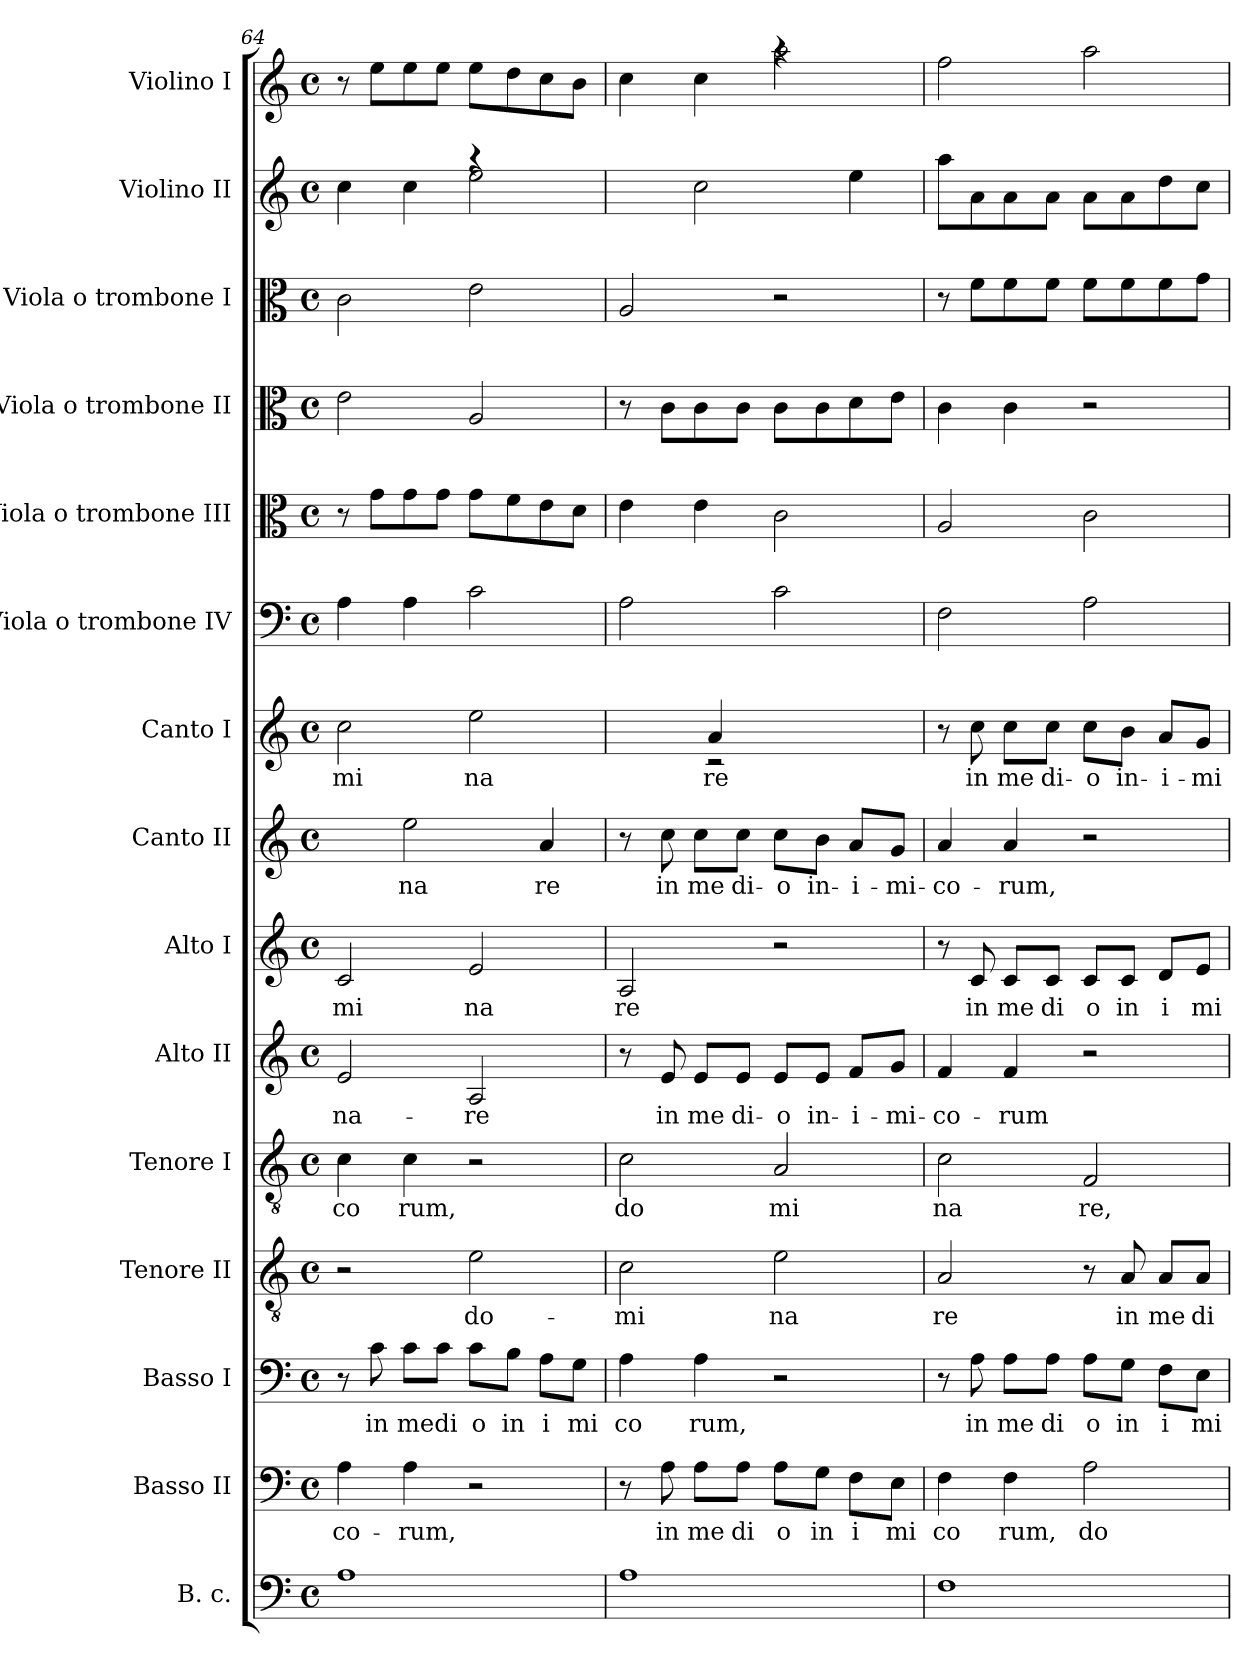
**kern	**kern	**text	**kern	**text	**kern	**text	**kern	**text	**kern	**text	**kern	**text	**kern	**text	**kern	**text	**kern	**kern	**kern	**kern	**kern	**kern
*part15	*part14	*part14	*part13	*part13	*part12	*part12	*part11	*part11	*part10	*part10	*part9	*part9	*part8	*part8	*part7	*part7	*part6	*part5	*part4	*part3	*part2	*part1
*staff15	*staff14	*staff14	*staff13	*staff13	*staff12	*staff12	*staff11	*staff11	*staff10	*staff10	*staff9	*staff9	*staff8	*staff8	*staff7	*staff7	*staff6	*staff5	*staff4	*staff3	*staff2	*staff1
*I"B. c.	*I"Basso II	*	*I"Basso I	*	*I"Tenore II	*	*I"Tenore I	*	*I"Alto II	*	*I"Alto I	*	*I"Canto II	*	*I"Canto I	*	*I"Viola o trombone IV	*I"Viola o trombone III	*I"Viola o trombone II	*I"Viola o trombone I	*I"Violino II	*I"Violino I
*	*	*	*	*	*	*	*	*	*	*	*	*	*	*	*	*	*I'Vla	*I'Vla	*I'Vla	*I'Vla	*I'Vln	*I'Vln
*clefF4	*clefF4	*	*clefF4	*	*clefGv2	*	*clefGv2	*	*clefG2	*	*clefG2	*	*clefG2	*	*clefG2	*	*clefF4	*clefC3	*clefC3	*clefC3	*clefG2	*clefG2
*k[]	*k[]	*	*k[]	*	*k[]	*	*k[]	*	*k[]	*	*k[]	*	*k[]	*	*k[]	*	*k[]	*k[]	*k[]	*k[]	*k[]	*k[]
*M4/4	*M4/4	*	*M4/4	*	*M4/4	*	*M4/4	*	*M4/4	*	*M4/4	*	*M4/4	*	*M4/4	*	*M4/4	*M4/4	*M4/4	*M4/4	*M4/4	*M4/4
*met(c)	*met(c)	*	*met(c)	*	*met(c)	*	*met(c)	*	*met(c)	*	*met(c)	*	*met(c)	*	*met(c)	*	*met(c)	*met(c)	*met(c)	*met(c)	*met(c)	*met(c)
=64	=64	=64	=64	=64	=64	=64	=64	=64	=64	=64	=64	=64	=64	=64	=64	=64	=64	=64	=64	=64	=64	=64
!	!	!LO:LY:b	!	!	!	!	!	!LO:LY:b	!	!LO:LY:b	!	!LO:LY:b	!	!	!	!LO:LY:b	!	!	!	!	!	!
*	*	*	*	*	*	*	*	*	*	*	*	*	*	*	*	*	*	*	*	*	*^	*
1A	4A\	-co-	8r	.	2r	.	4c\	co	2e/	na-	2c/	mi	4ryy	.	2cc\	mi	4A\	8r	2e\	2c\	4cc\	2ryy	8r
!	!	!	!	!LO:LY:b	!	!	!	!	!	!	!	!	!	!	!	!	!	!	!	!	!	!	!
.	.	.	8c\	in	.	.	.	.	.	.	.	.	.	.	.	.	.	8g\L	.	.	.	.	8ee\L
!	!	!LO:LY:b	!	!LO:LY:b	!	!	!	!LO:LY:b	!	!	!	!	!	!LO:LY:b	!	!	!	!	!	!	!	!	!
.	4A\	-rum,	8c\L	medi	.	.	4c\	rum,	.	.	.	.	2ee\	na	.	.	4A\	8g\	.	.	4cc\	.	8ee\
.	.	.	8c\J	.	.	.	.	.	.	.	.	.	.	.	.	.	.	8g\J	.	.	.	.	8ee\J
!	!	!	!	!LO:LY:b	!	!LO:LY:b	!	!	!	!LO:LY:b	!	!LO:LY:b	!	!	!	!LO:LY:b	!	!	!	!	!	!	!
.	2r	.	8c\L	o	2e\	do-	2r	.	2A/	-re	2e/	na	.	.	2ee\	na	2c\	8g\L	2A/	2e\	4raa	2ee\	8ee\L
!	!	!	!	!LO:LY:b	!	!	!	!	!	!	!	!	!	!	!	!	!	!	!	!	!	!	!
.	.	.	8B\J	in	.	.	.	.	.	.	.	.	.	.	.	.	.	8f\	.	.	.	.	8dd\
!	!	!	!	!LO:LY:b	!	!	!	!	!	!	!	!	!	!LO:LY:b	!	!	!	!	!	!	!	!	!
.	.	.	8A\L	i	.	.	.	.	.	.	.	.	4a/	re	.	.	.	8e\	.	.	4ryy	.	8cc\
!	!	!	!	!LO:LY:b	!	!	!	!	!	!	!	!	!	!	!	!	!	!	!	!	!	!	!
.	.	.	8G\J	mi	.	.	.	.	.	.	.	.	.	.	.	.	.	8d\J	.	.	.	.	8b\J
*	*	*	*	*	*	*	*	*	*	*	*	*	*	*	*	*	*	*	*	*	*v	*v	*
!!LO:PB:g=z
=65	=65	=65	=65	=65	=65	=65	=65	=65	=65	=65	=65	=65	=65	=65	=65	=65	=65	=65	=65	=65	=65	=65
!	!	!	!	!LO:LY:b	!	!LO:LY:b	!	!LO:LY:b	!	!	!	!LO:LY:b	!	!	!	!	!	!	!	!	!	!
*	*	*	*	*	*	*	*	*	*	*	*	*	*	*	*^	*	*	*	*	*	*	*^
1A	8r	.	4A\	co	2c\	-mi	2c\	do	8r	.	2A/	re	8r	.	4ryy	32ryy	.	2A\	4e\	8r	2A/	4ryy	4cc\	2ryy
!	!	!LO:LY:b	!	!	!	!	!	!	!	!LO:LY:b	!	!	!	!LO:LY:b	!	!	!	!	!	!	!	!	!	!
*	*	*	*	*	*	*	*	*	*	*	*	*	*	*	*v	*v	*	*	*	*	*	*	*	*
.	8A\	in	.	.	.	.	.	.	8e/	in	.	.	8cc\	in	.	.	.	.	8c\L	.	.	.	.
!	!	!LO:LY:b	!	!LO:LY:b	!	!	!	!	!	!LO:LY:b	!	!	!	!LO:LY:b	!	!	!	!	!	!	!	!	!
.	8A\L	me	4A\	rum,	.	.	.	.	8e/L	me	.	.	8cc\L	me	32ryy	.	.	4e\	8c\	.	2cc\	4cc\	.
!	!	!	!	!	!	!	!	!	!	!	!	!	!	!	!	!LO:LY:b	!	!	!	!	!	!	!
*	*	*	*	*	*	*	*	*	*	*	*	*	*	*	*^	*	*	*	*	*	*	*	*
.	.	.	.	.	.	.	.	.	.	.	.	.	.	.	4a/	2rc	re	.	.	.	.	.	.	.
!	!	!LO:LY:b	!	!	!	!	!	!	!	!LO:LY:b	!	!	!	!LO:LY:b	!	!	!	!	!	!	!	!	!	!
.	8A\J	di	.	.	.	.	.	.	8e/J	di-	.	.	8cc\J	di-	.	.	.	.	.	8c\J	.	.	.	.
!	!	!LO:LY:b	!	!	!	!LO:LY:b	!	!LO:LY:b	!	!LO:LY:b	!	!	!	!LO:LY:b	!	!	!	!	!	!	!	!	!	!
.	8A\L	o	2r	.	2e\	na	2A/	mi	8e/L	-o	2r	.	8cc\L	-o	.	.	.	2c\	2c\	8c\L	2r	.	4raa	2aa\
.	.	.	.	.	.	.	.	.	.	.	.	.	.	.	4...ryy	.	.	.	.	.	.	.	.	.
!	!	!LO:LY:b	!	!	!	!	!	!	!	!LO:LY:b	!	!	!	!LO:LY:b	!	!	!	!	!	!	!	!	!	!
.	8G\J	in	.	.	.	.	.	.	8e/J	in-	.	.	8b\J	in-	.	.	.	.	.	8c\	.	.	.	.
!	!	!LO:LY:b	!	!	!	!	!	!	!	!LO:LY:b	!	!	!	!LO:LY:b	!	!	!	!	!	!	!	!	!	!
.	8F\L	i	.	.	.	.	.	.	8f/L	-i-	.	.	8a/L	-i-	.	.	.	.	.	8d\	.	4ee\	4ryy	.
.	.	.	.	.	.	.	.	.	.	.	.	.	.	.	.	8..ryy	.	.	.	.	.	.	.	.
!	!	!LO:LY:b	!	!	!	!	!	!	!	!LO:LY:b	!	!	!	!LO:LY:b	!	!	!	!	!	!	!	!	!	!
.	8E\J	mi	.	.	.	.	.	.	8g/J	-mi-	.	.	8g/J	-mi-	.	.	.	.	.	8e\J	.	.	.	.
*	*	*	*	*	*	*	*	*	*	*	*	*	*	*	*v	*v	*	*	*	*	*	*	*v	*v
=66	=66	=66	=66	=66	=66	=66	=66	=66	=66	=66	=66	=66	=66	=66	=66	=66	=66	=66	=66	=66	=66	=66
!	!	!LO:LY:b	!	!	!	!LO:LY:b	!	!LO:LY:b	!	!LO:LY:b	!	!	!	!LO:LY:b	!	!	!	!	!	!	!	!
1F	4F\	co	8r	.	2A/	re	2c\	na	4f/	-co-	8r	.	4a/	-co-	8r	.	2F\	2A/	4c\	8r	8aa\L	2ff\
!	!	!	!	!LO:LY:b	!	!	!	!	!	!	!	!LO:LY:b	!	!	!	!LO:LY:b	!	!	!	!	!	!
.	.	.	8A\	in	.	.	.	.	.	.	8c/	in	.	.	8cc\	in	.	.	.	8f\L	8a\	.
!	!	!LO:LY:b	!	!LO:LY:b	!	!	!	!	!	!LO:LY:b	!	!LO:LY:b	!	!LO:LY:b	!	!LO:LY:b	!	!	!	!	!	!
.	4F\	rum,	8A\L	me	.	.	.	.	4f/	-rum	8c/L	me	4a/	-rum,	8cc\L	me	.	.	4c\	8f\	8a\	.
!	!	!	!	!LO:LY:b	!	!	!	!	!	!	!	!LO:LY:b	!	!	!	!LO:LY:b	!	!	!	!	!	!
.	.	.	8A\J	di	.	.	.	.	.	.	8c/J	di	.	.	8cc\J	di-	.	.	.	8f\J	8a\J	.
!	!	!LO:LY:b	!	!LO:LY:b	!	!	!	!LO:LY:b	!	!	!	!LO:LY:b	!	!	!	!LO:LY:b	!	!	!	!	!	!
.	2A\	do	8A\L	o	8r	.	2F/	re,	2r	.	8c/L	o	2r	.	8cc\L	-o	2A\	2c\	2r	8f\L	8a\L	2aa\
!	!	!	!	!LO:LY:b	!	!LO:LY:b	!	!	!	!	!	!LO:LY:b	!	!	!	!LO:LY:b	!	!	!	!	!	!
.	.	.	8G\J	in	8A/	in	.	.	.	.	8c/J	in	.	.	8b\J	in-	.	.	.	8f\	8a\	.
!	!	!	!	!LO:LY:b	!	!LO:LY:b	!	!	!	!	!	!LO:LY:b	!	!	!	!LO:LY:b	!	!	!	!	!	!
.	.	.	8F\L	i	8A/L	me	.	.	.	.	8d/L	i	.	.	8a/L	-i-	.	.	.	8f\	8dd\	.
!	!	!	!	!LO:LY:b	!	!LO:LY:b	!	!	!	!	!	!LO:LY:b	!	!	!	!LO:LY:b	!	!	!	!	!	!
.	.	.	8E\J	mi	8A/J	di	.	.	.	.	8e/J	mi	.	.	8g/J	-mi-	.	.	.	8g\J	8cc\J	.
=	=	=	=	=	=	=	=	=	=	=	=	=	=	=	=	=	=	=	=	=	=	=
*-	*-	*-	*-	*-	*-	*-	*-	*-	*-	*-	*-	*-	*-	*-	*-	*-	*-	*-	*-	*-	*-	*-
